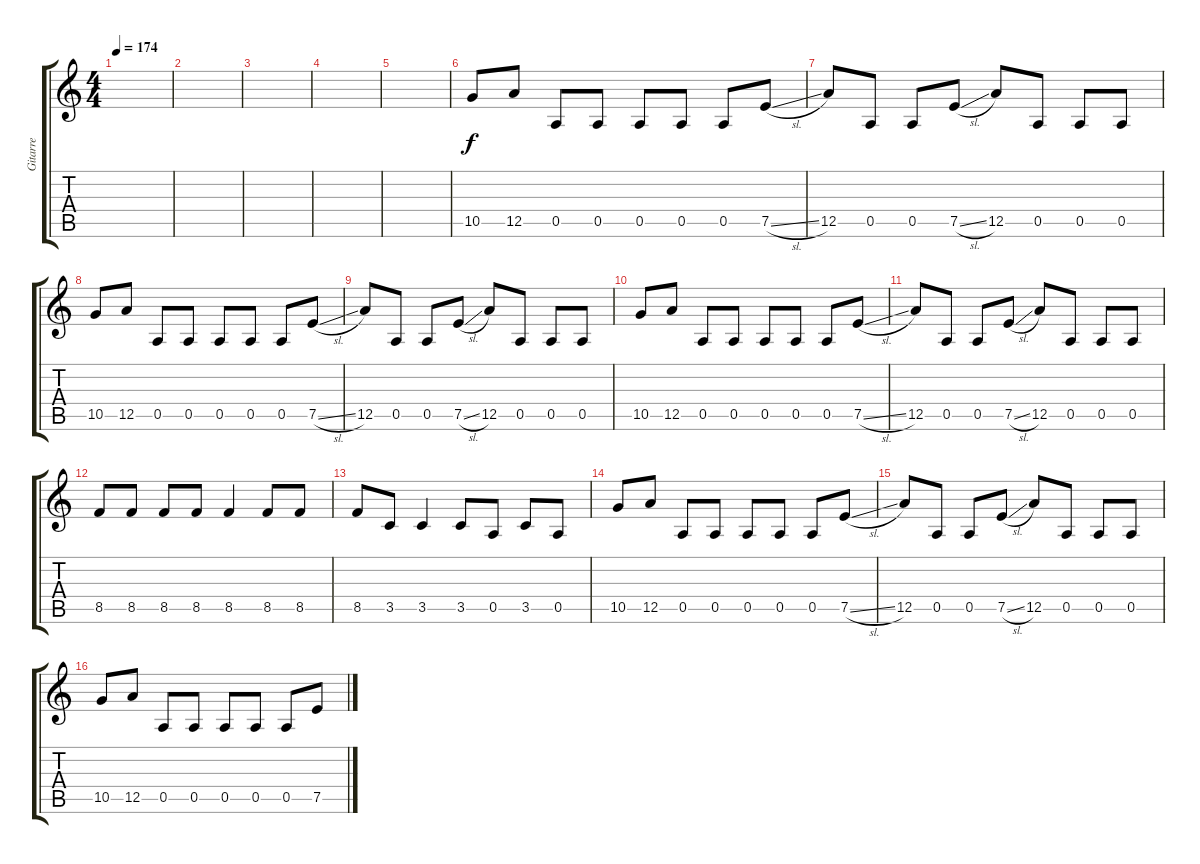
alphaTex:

\track ("Gitarre" "Gitarre") {instrument distortionguitar}
\staff {score tabs}
\tuning (E4 B3 G3 D3 A2 E2) {hide}
\ts (4 4)
\tempo 174
\clef g2
\ks c
|
|
|
|
|
10.5.8{volume 13 instrument distortionguitar} 12.5.8 0.5.8 0.5.8 0.5.8 0.5.8 0.5.8 7.5{sl}.8 |
12.5.8 0.5.8 0.5.8 7.5{sl}.8 12.5.8 0.5.8 0.5.8 0.5.8 |
10.5.8 12.5.8 0.5.8 0.5.8 0.5.8 0.5.8 0.5.8 7.5{sl}.8 |
12.5.8 0.5.8 0.5.8 7.5{sl}.8 12.5.8 0.5.8 0.5.8 0.5.8 |
10.5.8 12.5.8 0.5.8 0.5.8 0.5.8 0.5.8 0.5.8 7.5{sl}.8 |
12.5.8 0.5.8 0.5.8 7.5{sl}.8 12.5.8 0.5.8 0.5.8 0.5.8 |
8.5.8 8.5.8 8.5.8 8.5.8 8.5.4 8.5.8 8.5.8 |
8.5.8 3.5.8 3.5.4 3.5.8 0.5.8 3.5.8 0.5.8 |
10.5.8 12.5.8 0.5.8 0.5.8 0.5.8 0.5.8 0.5.8 7.5{sl}.8 |
12.5.8 0.5.8 0.5.8 7.5{sl}.8 12.5.8 0.5.8 0.5.8 0.5.8 |
10.5.8 12.5.8 0.5.8 0.5.8 0.5.8 0.5.8 0.5.8 7.5{sl}.8
